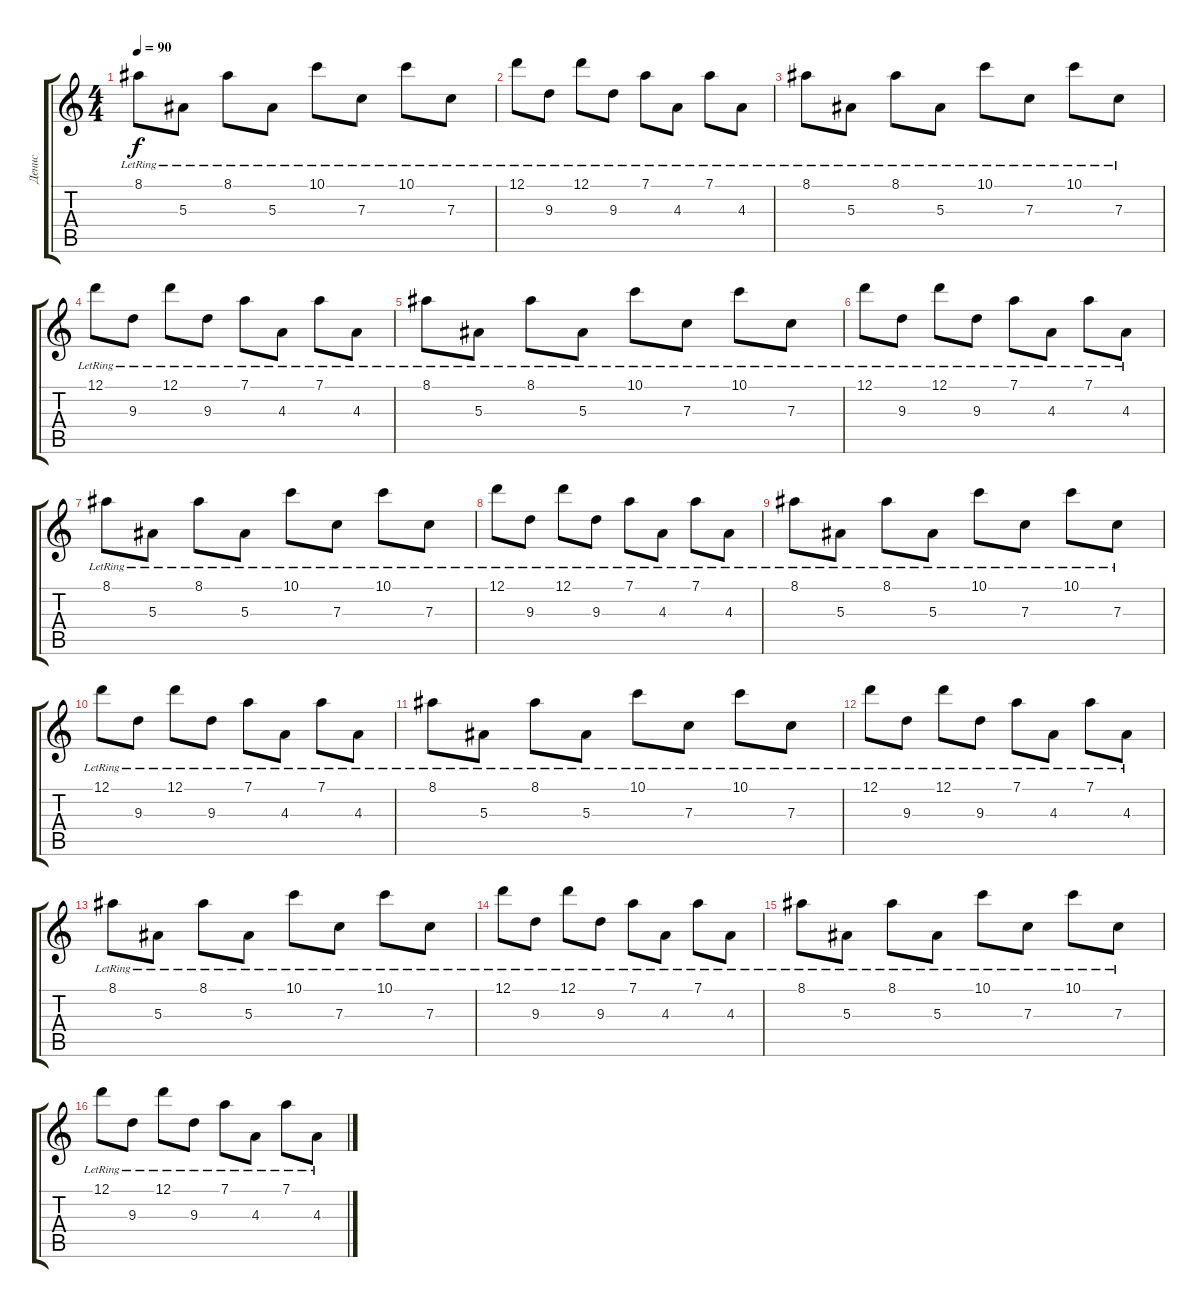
\track ("Денис" "Денис") {instrument electricguitarclean}
\staff {score tabs}
\tuning (D4 A3 F3 C3 G2 C2) {hide}
\ts (4 4)
\tempo 90
\clef g2
\ks c
8.1{lr}.8{dy f} 5.3{lr}.8 8.1{lr}.8 5.3{lr}.8 10.1{lr}.8 7.3{lr}.8 10.1{lr}.8 7.3{lr}.8 |
12.1{lr}.8 9.3{lr}.8 12.1{lr}.8 9.3{lr}.8 7.1{lr}.8 4.3{lr}.8 7.1{lr}.8 4.3{lr}.8 |
8.1{lr}.8 5.3{lr}.8 8.1{lr}.8 5.3{lr}.8 10.1{lr}.8 7.3{lr}.8 10.1{lr}.8 7.3{lr}.8 |
12.1{lr}.8 9.3{lr}.8 12.1{lr}.8 9.3{lr}.8 7.1{lr}.8 4.3{lr}.8 7.1{lr}.8 4.3{lr}.8 |
8.1{lr}.8 5.3{lr}.8 8.1{lr}.8 5.3{lr}.8 10.1{lr}.8 7.3{lr}.8 10.1{lr}.8 7.3{lr}.8 |
12.1{lr}.8 9.3{lr}.8 12.1{lr}.8 9.3{lr}.8 7.1{lr}.8 4.3{lr}.8 7.1{lr}.8 4.3{lr}.8 |
8.1{lr}.8 5.3{lr}.8 8.1{lr}.8 5.3{lr}.8 10.1{lr}.8 7.3{lr}.8 10.1{lr}.8 7.3{lr}.8 |
12.1{lr}.8 9.3{lr}.8 12.1{lr}.8 9.3{lr}.8 7.1{lr}.8 4.3{lr}.8 7.1{lr}.8 4.3{lr}.8 |
8.1{lr}.8 5.3{lr}.8 8.1{lr}.8 5.3{lr}.8 10.1{lr}.8 7.3{lr}.8 10.1{lr}.8 7.3{lr}.8 |
12.1{lr}.8 9.3{lr}.8 12.1{lr}.8 9.3{lr}.8 7.1{lr}.8 4.3{lr}.8 7.1{lr}.8 4.3{lr}.8 |
8.1{lr}.8 5.3{lr}.8 8.1{lr}.8 5.3{lr}.8 10.1{lr}.8 7.3{lr}.8 10.1{lr}.8 7.3{lr}.8 |
12.1{lr}.8 9.3{lr}.8 12.1{lr}.8 9.3{lr}.8 7.1{lr}.8 4.3{lr}.8 7.1{lr}.8 4.3{lr}.8 |
8.1{lr}.8 5.3{lr}.8 8.1{lr}.8 5.3{lr}.8 10.1{lr}.8 7.3{lr}.8 10.1{lr}.8 7.3{lr}.8 |
12.1{lr}.8 9.3{lr}.8 12.1{lr}.8 9.3{lr}.8 7.1{lr}.8 4.3{lr}.8 7.1{lr}.8 4.3{lr}.8 |
8.1{lr}.8 5.3{lr}.8 8.1{lr}.8 5.3{lr}.8 10.1{lr}.8 7.3{lr}.8 10.1{lr}.8 7.3{lr}.8 |
12.1{lr}.8 9.3{lr}.8 12.1{lr}.8 9.3{lr}.8 7.1{lr}.8 4.3{lr}.8 7.1{lr}.8 4.3{lr}.8
